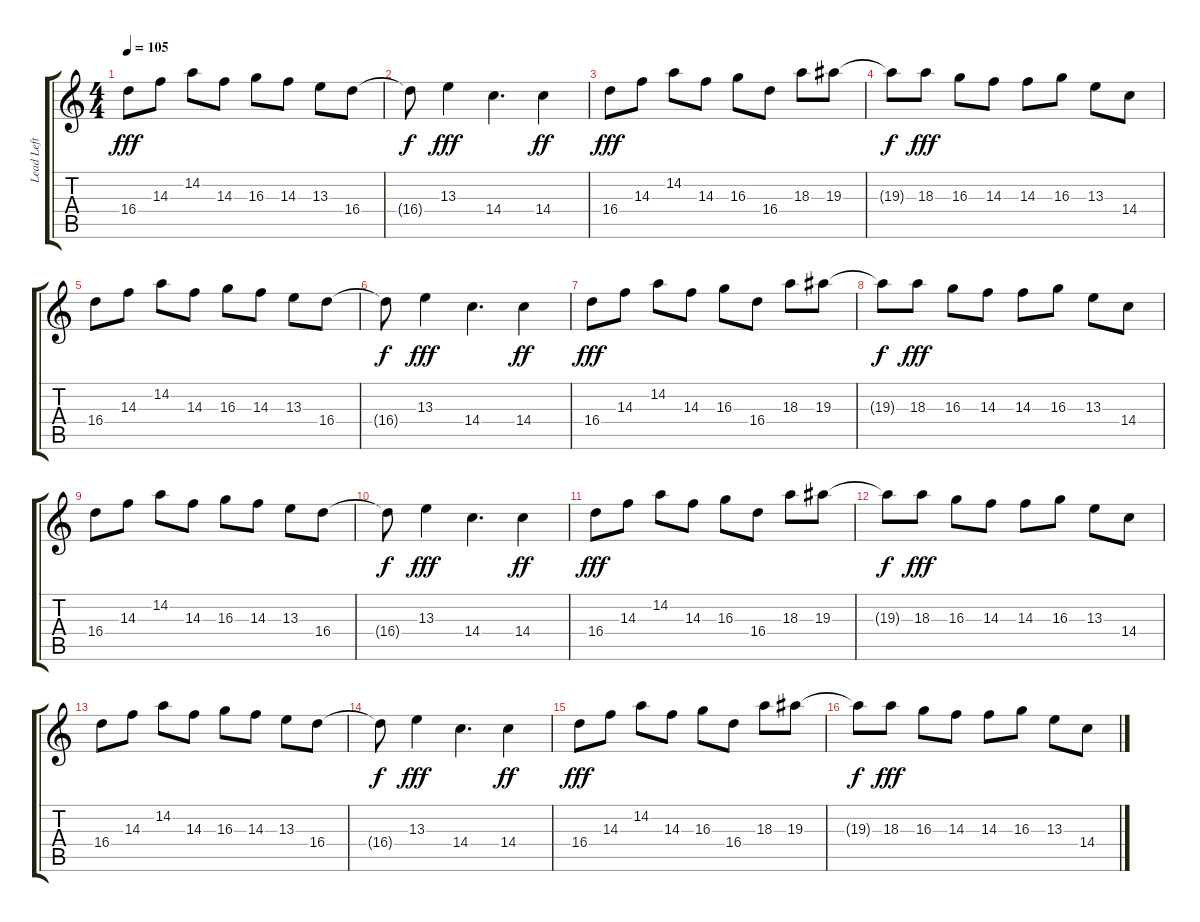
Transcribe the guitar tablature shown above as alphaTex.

\track ("Lead Left" "Lead Left") {instrument distortionguitar}
\staff {score tabs}
\tuning (C4 G3 Eb3 Bb2 F2 C2) {hide}
\ts (4 4)
\tempo 105
\clef g2
\ks c
16.4.8{dy fff} 14.3.8 14.2.8 14.3.8 16.3.8 14.3.8 13.3.8 16.4.8 |
16.4{t}.8{dy f} 13.3.4{dy fff} 14.4.4{d} 14.4.4{dy ff} |
16.4.8{dy fff volume 7} 14.3.8 14.2.8 14.3.8 16.3.8 16.4.8 18.3.8 19.3.8 |
19.3{t}.8{dy f} 18.3.8{dy fff} 16.3.8 14.3.8 14.3.8 16.3.8 13.3.8 14.4.8 |
16.4.8 14.3.8 14.2.8 14.3.8 16.3.8 14.3.8 13.3.8 16.4.8 |
16.4{t}.8{dy f} 13.3.4{dy fff} 14.4.4{d} 14.4.4{dy ff} |
16.4.8{dy fff volume 5} 14.3.8 14.2.8 14.3.8 16.3.8 16.4.8 18.3.8 19.3.8 |
19.3{t}.8{dy f} 18.3.8{dy fff} 16.3.8 14.3.8 14.3.8 16.3.8 13.3.8 14.4.8 |
16.4.8 14.3.8 14.2.8 14.3.8 16.3.8 14.3.8 13.3.8 16.4.8 |
16.4{t}.8{dy f} 13.3.4{dy fff} 14.4.4{d} 14.4.4{dy ff} |
16.4.8{dy fff volume 3} 14.3.8 14.2.8 14.3.8 16.3.8 16.4.8 18.3.8 19.3.8 |
19.3{t}.8{dy f} 18.3.8{dy fff} 16.3.8 14.3.8 14.3.8 16.3.8 13.3.8 14.4.8 |
16.4.8 14.3.8 14.2.8 14.3.8 16.3.8 14.3.8 13.3.8 16.4.8 |
16.4{t}.8{dy f} 13.3.4{dy fff} 14.4.4{d} 14.4.4{dy ff} |
16.4.8{dy fff volume 1} 14.3.8 14.2.8 14.3.8 16.3.8 16.4.8 18.3.8 19.3.8 |
19.3{t}.8{dy f} 18.3.8{dy fff} 16.3.8 14.3.8 14.3.8 16.3.8 13.3.8 14.4.8
